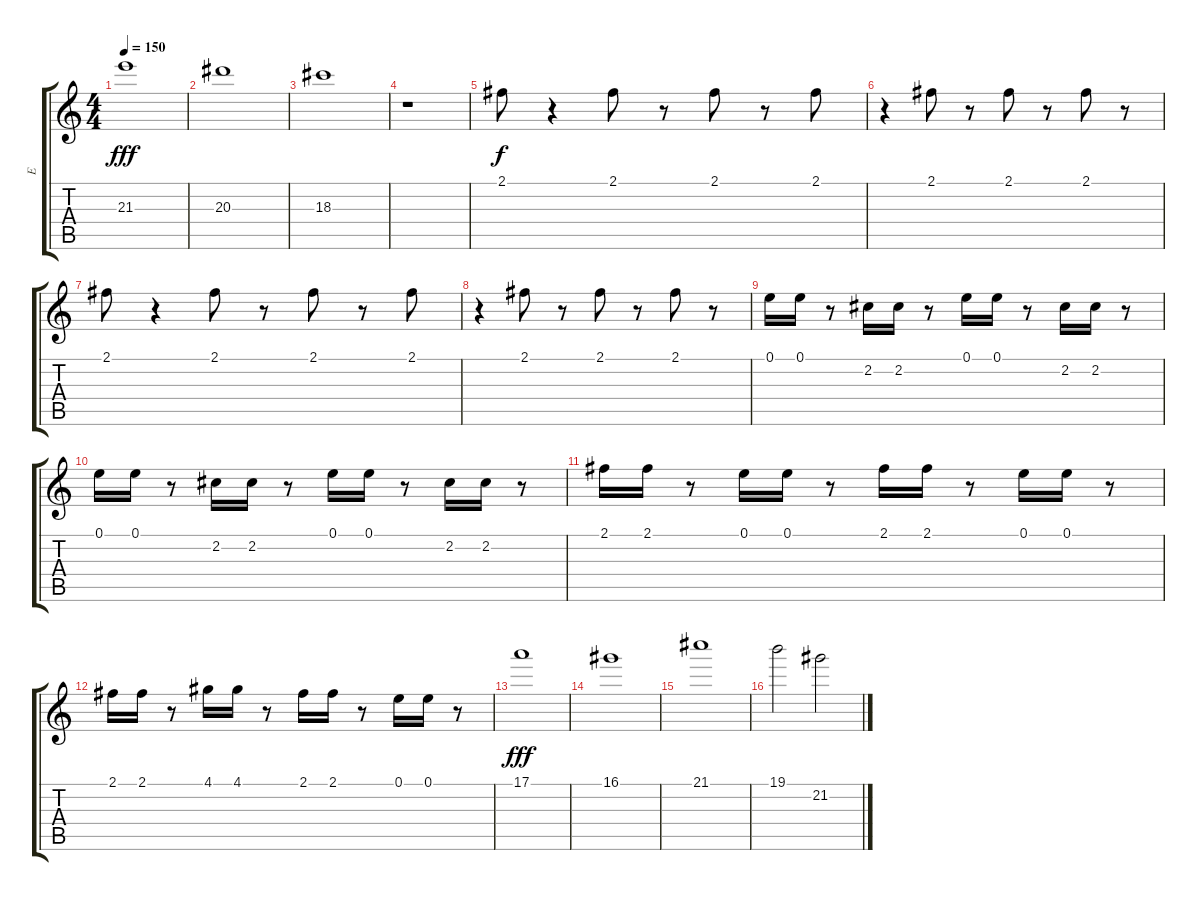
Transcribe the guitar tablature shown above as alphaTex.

\track ("E" "E") {instrument distortionguitar}
\staff {score tabs}
\tuning (E4 B3 G3 D3 A2 E2) {hide}
\ts (4 4)
\tempo 150
\clef g2
\ks c
21.3.1{dy fff} |
20.3.1 |
18.3.1 |
r.1 |
2.1.8{dy f} r.4 2.1.8 r.8 2.1.8 r.8 2.1.8 |
r.4 2.1.8 r.8 2.1.8 r.8 2.1.8 r.8 |
2.1.8 r.4 2.1.8 r.8 2.1.8 r.8 2.1.8 |
r.4 2.1.8 r.8 2.1.8 r.8 2.1.8 r.8 |
0.1.16 0.1.16 r.8 2.2.16 2.2.16 r.8 0.1.16 0.1.16 r.8 2.2.16 2.2.16 r.8 |
0.1.16 0.1.16 r.8 2.2.16 2.2.16 r.8 0.1.16 0.1.16 r.8 2.2.16 2.2.16 r.8 |
2.1.16 2.1.16 r.8 0.1.16 0.1.16 r.8 2.1.16 2.1.16 r.8 0.1.16 0.1.16 r.8 |
2.1.16 2.1.16 r.8 4.1.16 4.1.16 r.8 2.1.16 2.1.16 r.8 0.1.16 0.1.16 r.8 |
17.1.1{dy fff} |
16.1.1 |
21.1.1 |
19.1.2 21.2.2
